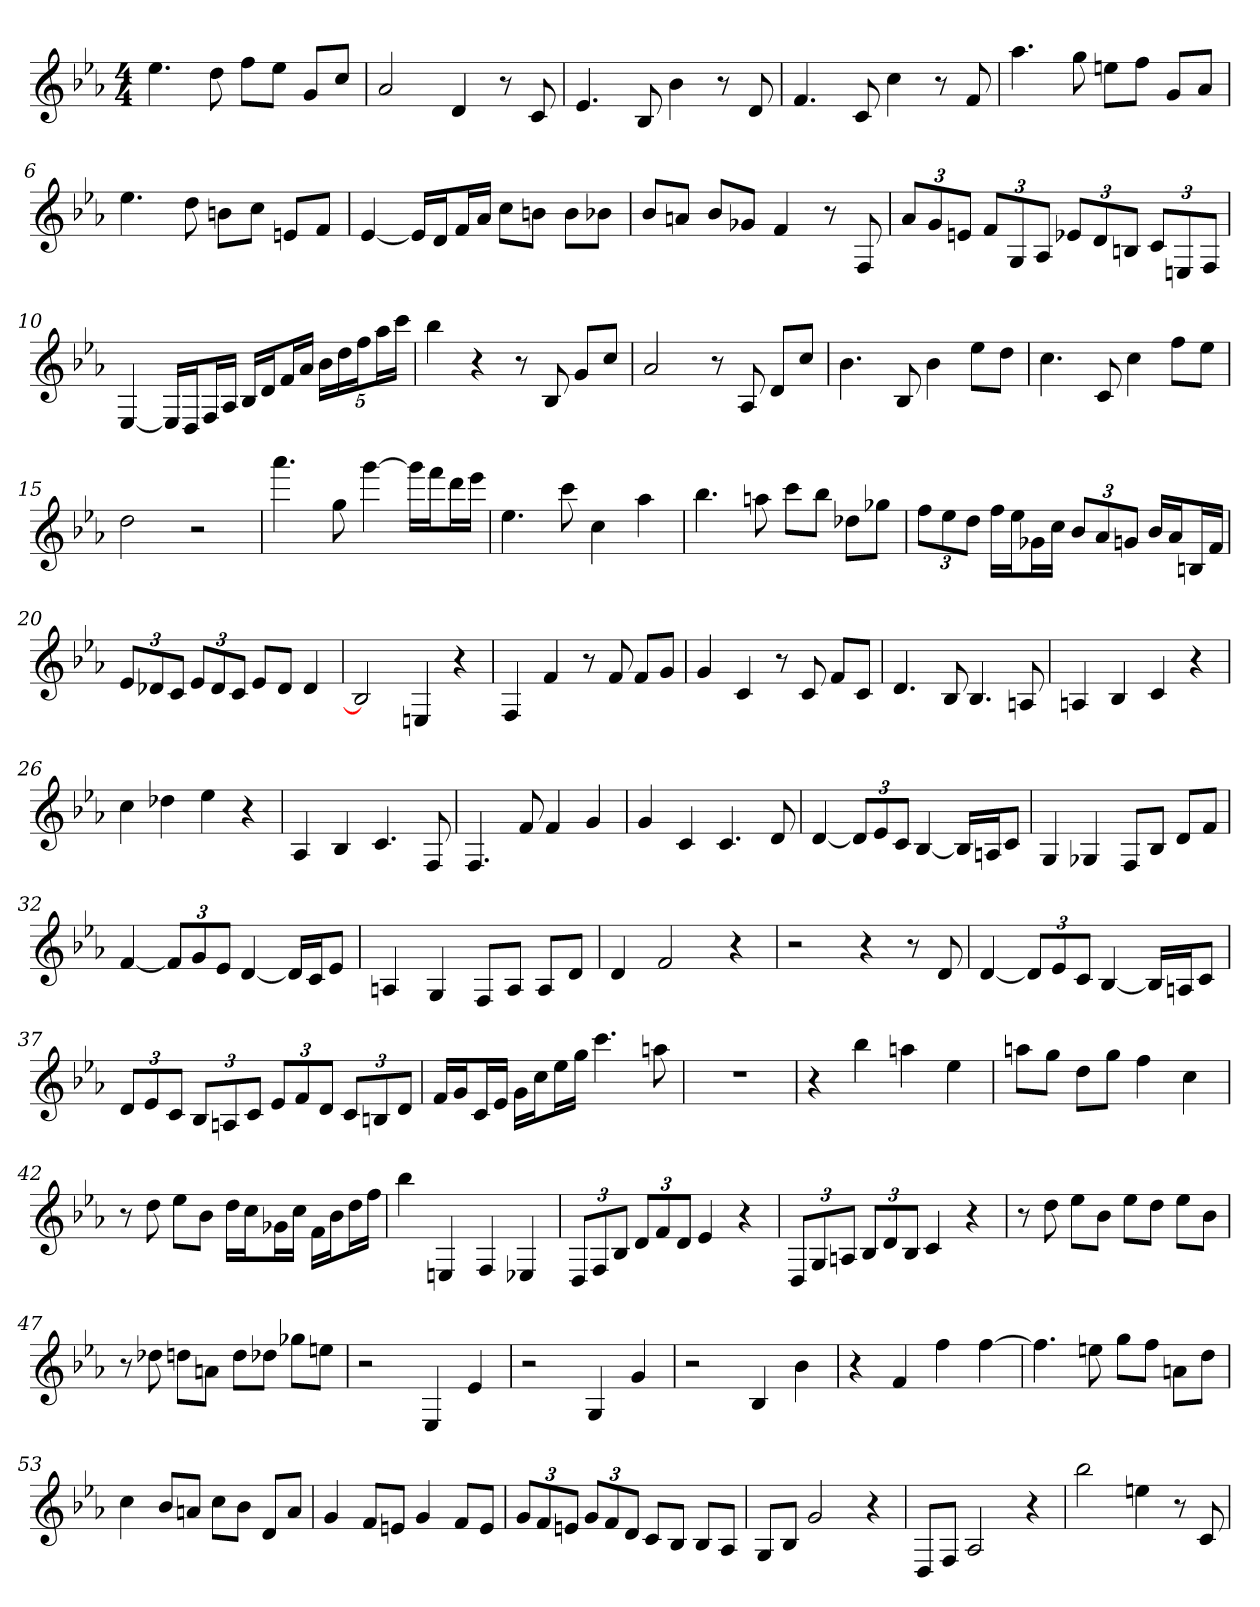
**kern
*part1
*staff1
*clefG2
*k[b-e-a-]
*E-:
*M4/4
=1
4.ee-
8dd
8ff\L
8ee-\J
8g/L
8cc/J
=2
2a-
4d
8r
8c
=3
4.e-
8B-
4b-
8r
8d
=4
4.f
8c
4cc
8r
8f
=5
4.aa-
8gg
8een\L
8ff\J
8g/L
8a-/J
=6
4.ee-
8dd
8bn\L
8cc\J
8en/L
8f/J
=7
[4e-
16e-/LL]
16d/J
16f/L
16a-/JJ
8cc\L
8bn\J
8b\L
8b-X\J
=8
8b-/L
8an/J
8b-/L
8g-X/J
4f
8r
8F
=9
12a-/L
12g/
12en/J
12f/L
12G/
12A-/J
12e-X/L
12d/
12Bn/J
12c/L
12En/
12F/J
=10
[4E-
16E-/LL]
16D/J
16F/L
16A-/JJ
16B-/LL
16d/J
16f/L
16a-/JJ
20b-\LL
20dd\
20ff\J
20aa-\L
20ccc\JJ
=11
4bb-
4r
8r
8B-
8g/L
8cc/J
=12
2a-
8r
8A-
8d/L
8cc/J
=13
4.b-
8B-
4b-
8ee-\L
8dd\J
=14
4.cc
8c
4cc
8ff\L
8ee-\J
=15
2dd
2r
=16
4.aaa-
8gg
[4ggg
16ggg\LL]
16fff\J
16ddd\L
16eee-\JJ
=17
4.ee-
8ccc
4cc
4aa-
=18
4.bb-
8aan
8ccc\L
8bb-\J
8dd-X\L
8gg-X\J
=19
12ff\L
12ee-\
12dd\J
16ff\LL
16ee-\J
16g-X\L
16cc\JJ
12b-/L
12a-/
12gn/J
16b-/LL
16a-/J
16Bn/L
16f/JJ
=20
12e-/L
12d-X/
12c/J
12e-/L
12d-/
12c/J
8e-/L
8d-/J
4d-
=21
2B-]
4En
4r
=22
4F
4f
8r
8f
8f/L
8g/J
=23
4g
4c
8r
8c
8f/L
8c/J
=24
4.d
8B-
4.B-
8An
=25
4An
4B-
4c
4r
=26
4cc
4dd-X
4ee-
4r
=27
4A-
4B-
4.c
8F
=28
4.F
8f
4f
4g
=29
4g
4c
4.c
8d
=30
[4d
12d/L]
12e-/
12c/J
[4B-
16B-/LL]
16An/J
8c/J
=31
4G
4G-X
8F/L
8B-/J
8d/L
8f/J
=32
[4f
12f/L]
12g/
12e-/J
[4d
16d/LL]
16c/J
8e-/J
=33
4An
4G
8F/L
8A/J
8A/L
8d/J
=34
4d
2f
4r
=35
2r
4r
8r
8d
=36
[4d
12d/L]
12e-/
12c/J
[4B-
16B-/LL]
16An/J
8c/J
=37
12d/L
12e-/
12c/J
12B-/L
12An/
12c/J
12e-/L
12f/
12d/J
12c/L
12Bn/
12d/J
=38
16f/LL
16g/J
16c/L
16e-/JJ
16g\LL
16cc\J
16ee-\L
16gg\JJ
4.ccc
8aan
=39
1r
=40
4r
4bb-
4aan
4ee-
=41
8aan\L
8gg\J
8dd\L
8gg\J
4ff
4cc
=42
8r
8dd
8ee-\L
8b-\J
16dd\LL
16cc\J
16g-X\L
16cc\JJ
16f\LL
16b-\J
16dd\L
16ff\JJ
=43
4bb-
4En
4F
4E-X
=44
12D/L
12F/
12B-/J
12d/L
12f/
12d/J
4e-
4r
=45
12D/L
12G/
12An/J
12B-/L
12d/
12B-/J
4c
4r
=46
8r
8dd
8ee-\L
8b-\J
8ee-\L
8dd\J
8ee-\L
8b-\J
=47
8r
8dd-X
8ddn\L
8an\J
8dd\L
8dd-X\J
8gg-X\L
8een\J
=48
2r
4E-
4e-
=49
2r
4G
4g
=50
2r
4B-
4b-
=51
4r
4f
4ff
[4ff
=52
4.ff]
8een
8gg\L
8ff\J
8an\L
8dd\J
=53
4cc
8b-/L
8an/J
8cc\L
8b-\J
8d/L
8a/J
=54
4g
8f/L
8en/J
4g
8f/L
8e/J
=55
12g/L
12f/
12en/J
12g/L
12f/
12d/J
8c/L
8B-/J
8B-/L
8A-/J
=56
8G/L
8B-/J
2g
4r
=57
8D/L
8F/J
2A-
4r
=58
2bb-
4een
8r
8c
=
*-
